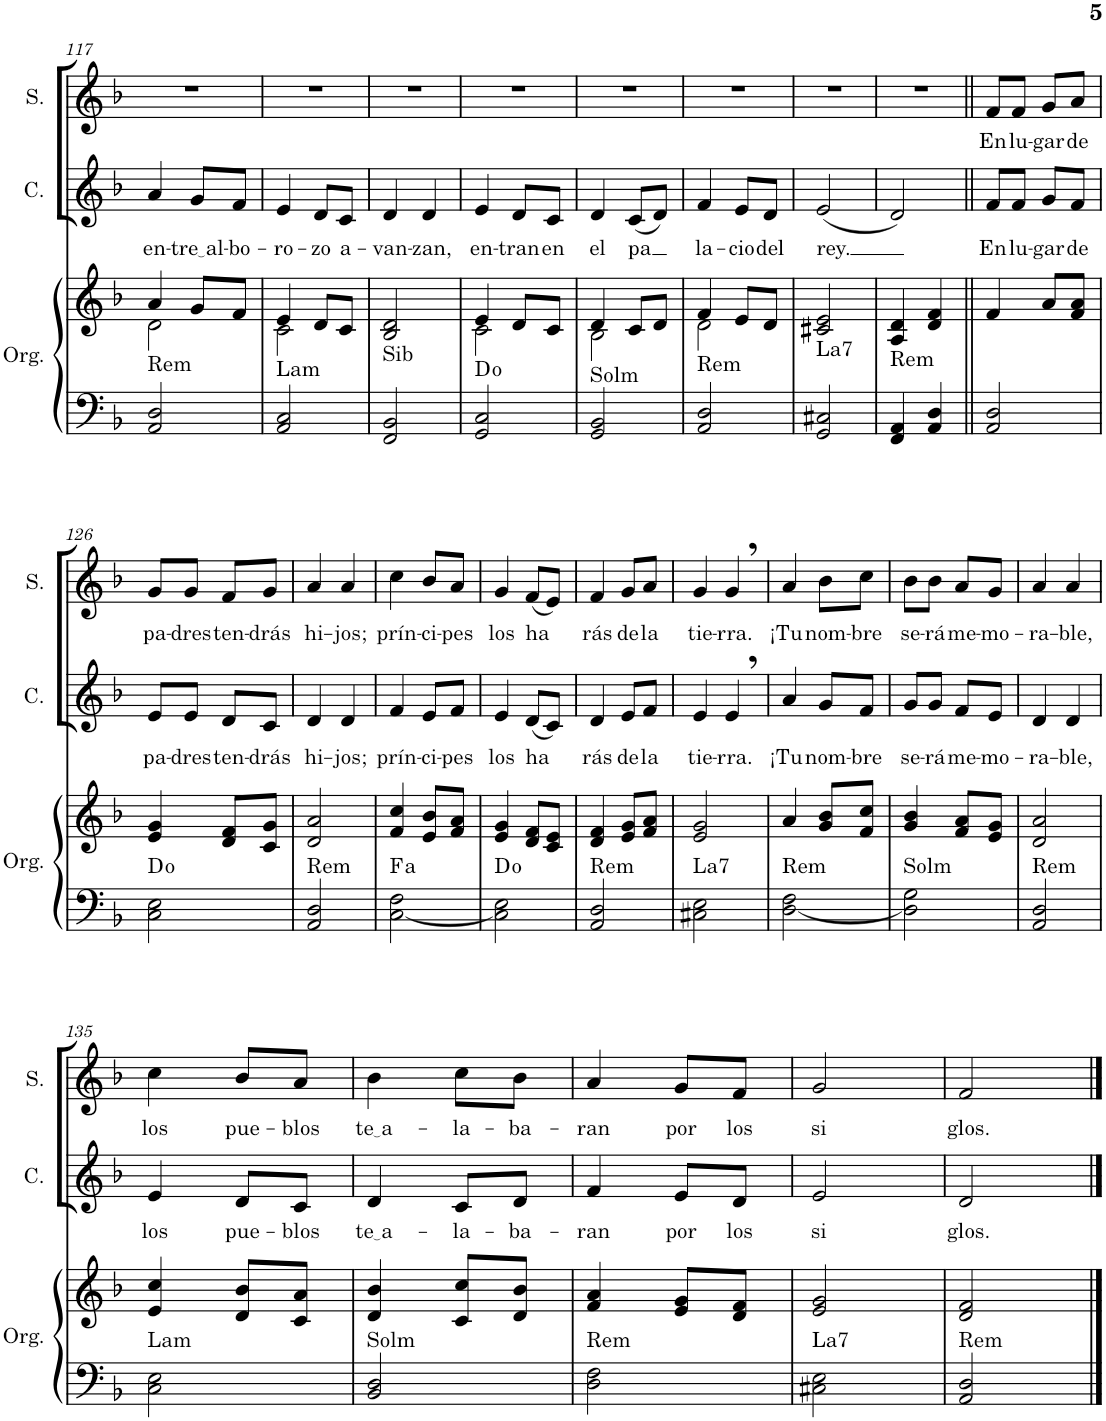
**kern	**kern	**harte	**kern	**text	**kern	**text
*part3	*part3	*part3	*part2	*part2	*part1	*part1
*staff4	*staff3	*	*staff2	*staff2	*staff1	*staff1
*I"Órgano	*	*	*I"Contralto	*	*I"Soprano	*
*	*	*	*I'C.	*	*I'S.	*
!!LO:PB:g=z
*clefF4	*clefG2	*	*clefG2	*	*clefG2	*
*k[b-]	*k[b-]	*	*k[b-]	*	*k[b-]	*
*M2/4	*M2/4	*	*M2/4	*	*M2/4	*
=117	=117	=117	=117	=117	=117	=117
*	*^	*	*	*	*	*
!	!	!	!LO:H:kt=Rem	!	!LO:LY:b	!	!
2AA/ 2D/	4a/	2d\	N	4a/	en-	2r	.
!	!	!	!	!	!LO:LY:b	!	!
.	8g/L	.	.	8g/L	tre al	.	.
!	!	!	!	!	!LO:LY:b	!	!
.	8f/J	.	.	8f/J	-bo-	.	.
=118	=118	=118	=118	=118	=118	=118	=118
!	!	!	!LO:H:kt=Lam	!	!LO:LY:b	!	!
2AA/ 2C/	4e/	2c\	N	4e/	-ro-	2r	.
!	!	!	!	!	!LO:LY:b	!	!
.	8d/L	.	.	8d/L	-zo	.	.
!	!	!	!	!	!LO:LY:b	!	!
.	8c/J	.	.	8c/J	a-	.	.
*	*v	*v	*	*	*	*	*
=119	=119	=119	=119	=119	=119	=119
!	!	!LO:H:kt=Sib	!	!LO:LY:b	!	!
2FF/ 2BB-/	2B-/ 2d/	N	4d/	-van-	2r	.
!	!	!	!	!LO:LY:b	!	!
.	.	.	4d/	-zan,	.	.
=120	=120	=120	=120	=120	=120	=120
*	*^	*	*	*	*	*
!	!	!	!	!	!LO:LY:b	!	!
2GG/ 2C/	4e/	2c\	D:dim	4e/	en-	2r	.
!	!	!	!	!	!LO:LY:b	!	!
.	8d/L	.	.	8d/L	-tran	.	.
!	!	!	!	!	!LO:LY:b	!	!
.	8c/J	.	.	8c/J	en	.	.
=121	=121	=121	=121	=121	=121	=121	=121
!	!	!	!LO:H:kt=Solm	!	!LO:LY:b	!	!
2GG/ 2BB-/	4d/	2B-\	N	4d/	el	2r	.
!	!	!	!	!	!LO:LY:b	!	!
.	8c/L	.	.	(8c/L	-pa	.	.
.	8d/J	.	.	8d/J)	.	.	.
=122	=122	=122	=122	=122	=122	=122	=122
!	!	!	!LO:H:kt=Rem	!	!LO:LY:b	!	!
2AA/ 2D/	4f/	2d\	N	4f/	la-	2r	.
!	!	!	!	!	!LO:LY:b	!	!
.	8e/L	.	.	8e/L	-cio	.	.
!	!	!	!	!	!LO:LY:b	!	!
.	8d/J	.	.	8d/J	del	.	.
*	*v	*v	*	*	*	*	*
=123	=123	=123	=123	=123	=123	=123
!	!	!LO:H:kt=La7	!	!LO:LY:b	!	!
2GG/ 2C#X/	2c#X/ 2e/	N	(2e/	rey.	2r	.
=124	=124	=124	=124	=124	=124	=124
!	!	!LO:H:kt=Rem	!	!	!	!
4FF/ 4AA/	4A/ 4d/	N	2d/)	.	2r	.
4AA/ 4D/	4d/ 4f/	.	.	.	.	.
=125||	=125||	=125||	=125||	=125||	=125||	=125||
!	!	!	!	!LO:LY:b	!	!LO:LY:b
2AA/ 2D/	4f/	.	8f/L	En	8f/L	En
!	!	!	!	!LO:LY:b	!	!LO:LY:b
.	.	.	8f/J	lu-	8f/J	lu-
!	!	!	!	!LO:LY:b	!	!LO:LY:b
.	8a/L	.	8g/L	-gar	8g/L	-gar
!	!	!	!	!LO:LY:b	!	!LO:LY:b
.	8f/ 8a/J	.	8f/J	de	8a/J	de
!!LO:LB:g=z
=126	=126	=126	=126	=126	=126	=126
!	!	!	!	!LO:LY:b	!	!LO:LY:b
2C\ 2E\	4e/ 4g/	D:dim	8e/L	pa-	8g/L	pa-
!	!	!	!	!LO:LY:b	!	!LO:LY:b
.	.	.	8e/J	-dres	8g/J	-dres
!	!	!	!	!LO:LY:b	!	!LO:LY:b
.	8d/ 8f/L	.	8d/L	ten-	8f/L	ten-
!	!	!	!	!LO:LY:b	!	!LO:LY:b
.	8c/ 8g/J	.	8c/J	-drás	8g/J	-drás
=127	=127	=127	=127	=127	=127	=127
!	!	!LO:H:kt=Rem	!	!LO:LY:b	!	!LO:LY:b
2AA/ 2D/	2d/ 2a/	N	4d/	hi-	4a/	hi-
!	!	!	!	!LO:LY:b	!	!LO:LY:b
.	.	.	4d/	-jos;	4a/	-jos;
=128	=128	=128	=128	=128	=128	=128
!	!	!LO:H:kt=a	!	!LO:LY:b	!	!LO:LY:b
[2C\ 2F\	4f/ 4cc/	.	4f/	prín-	4cc\	prín-
!	!	!	!	!LO:LY:b	!	!LO:LY:b
.	8e/ 8b-/L	.	8e/L	-ci-	8b-/L	-ci-
!	!	!	!	!LO:LY:b	!	!LO:LY:b
.	8f/ 8a/J	.	8f/J	-pes	8a/J	-pes
=129	=129	=129	=129	=129	=129	=129
!	!	!	!	!LO:LY:b	!	!LO:LY:b
2C\] 2E\	4e/ 4g/	D:dim	4e/	los	4g/	los
!	!	!	!	!LO:LY:b	!	!LO:LY:b
.	8d/ 8f/L	.	(8d/L	-ha	(8f/L	-ha
.	8c/ 8e/J	.	8c/J)	.	8e/J)	.
=130	=130	=130	=130	=130	=130	=130
!	!	!LO:H:kt=Rem	!	!LO:LY:b	!	!LO:LY:b
2AA/ 2D/	4d/ 4f/	N	4d/	rás	4f/	rás
!	!	!	!	!LO:LY:b	!	!LO:LY:b
.	8e/ 8g/L	.	8e/L	de	8g/L	de
!	!	!	!	!LO:LY:b	!	!LO:LY:b
.	8f/ 8a/J	.	8f/J	la	8a/J	la
=131	=131	=131	=131	=131	=131	=131
!	!	!LO:H:kt=La7	!	!LO:LY:b	!	!LO:LY:b
2C#X\ 2E\	2e/ 2g/	N	4e/	tie-	4g/	tie-
!	!	!	!	!LO:LY:b	!	!LO:LY:b
.	.	.	4e,/	-rra.	4g,/	-rra.
=132	=132	=132	=132	=132	=132	=132
!	!	!LO:H:kt=Rem	!	!LO:LY:b	!	!LO:LY:b
[2D\ 2F\	4a/	N	4a/	¡Tu	4a/	¡Tu
!	!	!	!	!LO:LY:b	!	!LO:LY:b
.	8g/ 8b-/L	.	8g/L	nom-	8b-\L	nom-
!	!	!	!	!LO:LY:b	!	!LO:LY:b
.	8f/ 8cc/J	.	8f/J	-bre	8cc\J	-bre
=133	=133	=133	=133	=133	=133	=133
!	!	!LO:H:kt=Solm	!	!LO:LY:b	!	!LO:LY:b
2D\] 2G\	4g/ 4b-/	N	8g/L	se-	8b-\L	se-
!	!	!	!	!LO:LY:b	!	!LO:LY:b
.	.	.	8g/J	-rá	8b-\J	-rá
!	!	!	!	!LO:LY:b	!	!LO:LY:b
.	8f/ 8a/L	.	8f/L	me-	8a/L	me-
!	!	!	!	!LO:LY:b	!	!LO:LY:b
.	8e/ 8g/J	.	8e/J	-mo-	8g/J	-mo-
=134	=134	=134	=134	=134	=134	=134
!	!	!LO:H:kt=Rem	!	!LO:LY:b	!	!LO:LY:b
2AA/ 2D/	2d/ 2a/	N	4d/	-ra-	4a/	-ra-
!	!	!	!	!LO:LY:b	!	!LO:LY:b
.	.	.	4d/	-ble,	4a/	-ble,
!!LO:LB:g=z
=135	=135	=135	=135	=135	=135	=135
!	!	!LO:H:kt=Lam	!	!LO:LY:b	!	!LO:LY:b
2C\ 2E\	4e/ 4cc/	N	4e/	los	4cc\	los
!	!	!	!	!LO:LY:b	!	!LO:LY:b
.	8d/ 8b-/L	.	8d/L	pue-	8b-/L	pue-
!	!	!	!	!LO:LY:b	!	!LO:LY:b
.	8c/ 8a/J	.	8c/J	-blos	8a/J	-blos
=136	=136	=136	=136	=136	=136	=136
!	!	!LO:H:kt=Solm	!	!LO:LY:b	!	!LO:LY:b
2BB-/ 2D/	4d/ 4b-/	N	4d/	te a	4b-\	te a
!	!	!	!	!LO:LY:b	!	!LO:LY:b
.	8c/ 8cc/L	.	8c/L	-la-	8cc\L	-la-
!	!	!	!	!LO:LY:b	!	!LO:LY:b
.	8d/ 8b-/J	.	8d/J	-ba-	8b-\J	-ba-
=137	=137	=137	=137	=137	=137	=137
!	!	!LO:H:kt=Rem	!	!LO:LY:b	!	!LO:LY:b
2D\ 2F\	4f/ 4a/	N	4f/	-ran	4a/	-ran
!	!	!	!	!LO:LY:b	!	!LO:LY:b
.	8e/ 8g/L	.	8e/L	por	8g/L	por
!	!	!	!	!LO:LY:b	!	!LO:LY:b
.	8d/ 8f/J	.	8d/J	-los	8f/J	-los
=138	=138	=138	=138	=138	=138	=138
!	!	!LO:H:kt=La7	!	!LO:LY:b	!	!LO:LY:b
2C#X\ 2E\	2e/ 2g/	N	2e/	si	2g/	si
=139	=139	=139	=139	=139	=139	=139
!	!	!LO:H:kt=Rem	!	!LO:LY:b	!	!LO:LY:b
2AA/ 2D/	2d/ 2f/	N	2d/	-glos.	2f/	-glos.
==	==	==	==	==	==	==
*-	*-	*-	*-	*-	*-	*-
